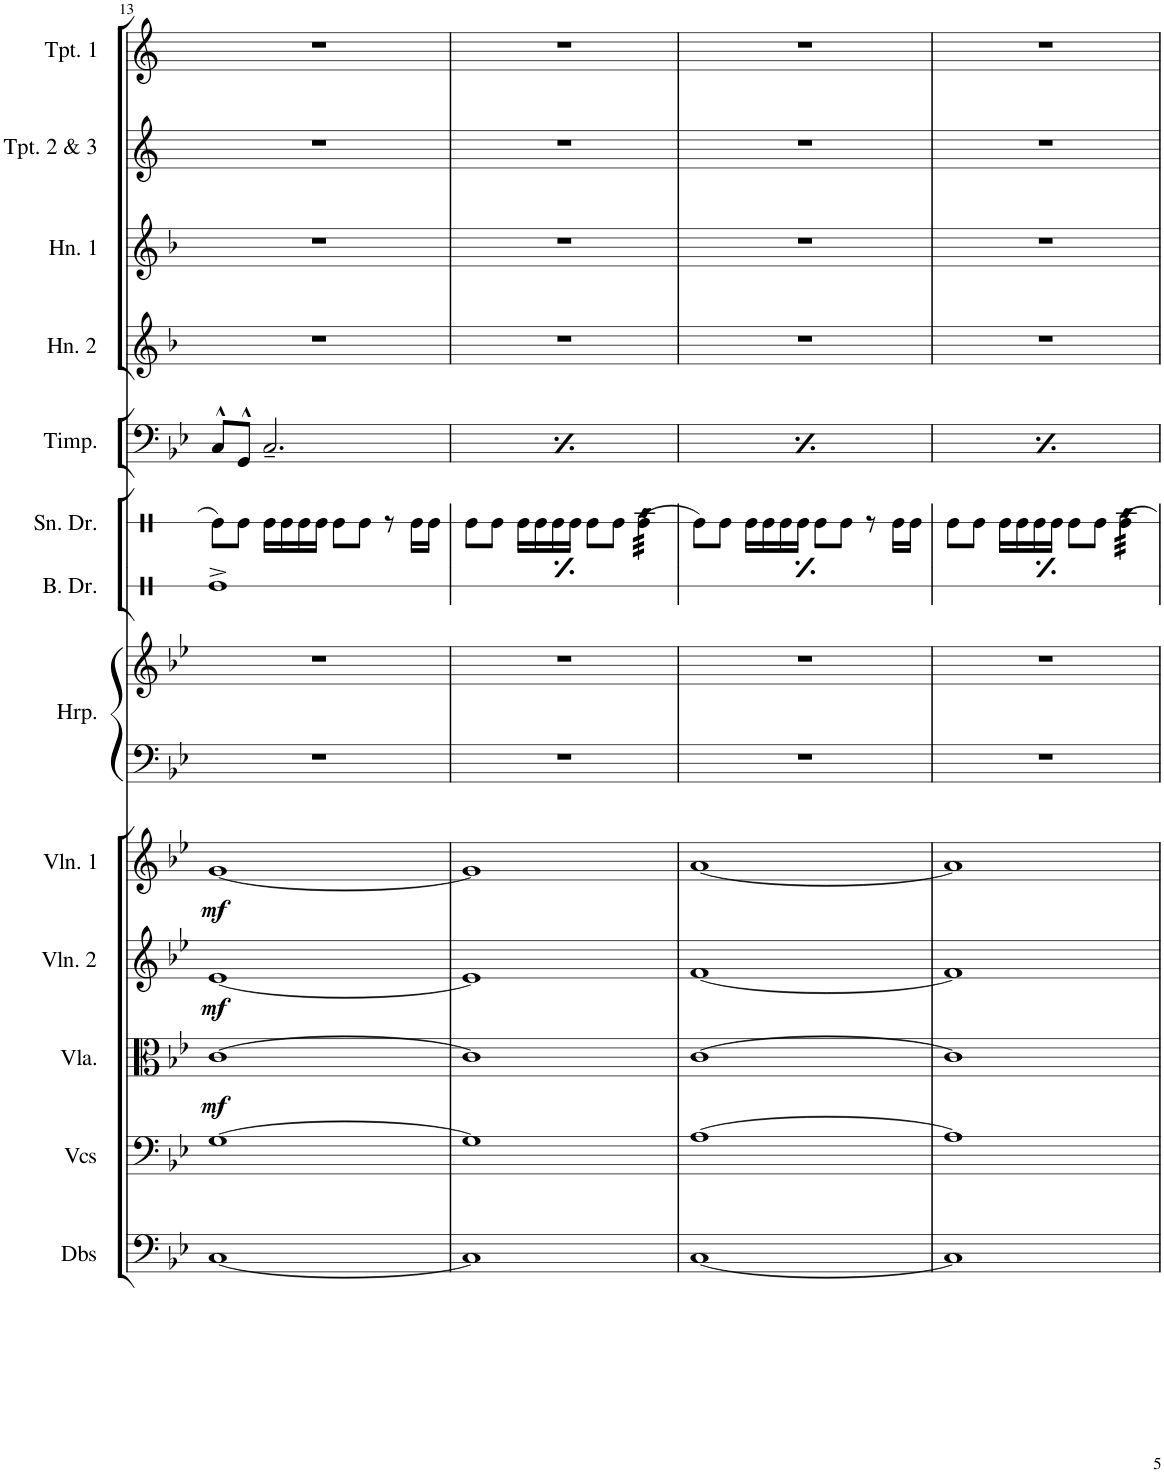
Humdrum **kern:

**kern	**kern	**kern	**dynam	**kern	**dynam	**kern	**dynam	**kern	**kern	**kern	**kern	**kern	**kern	**kern	**kern	**kern
*part13	*part12	*part11	*part11	*part10	*part10	*part9	*part9	*part8	*part8	*part7	*part6	*part5	*part4	*part3	*part2	*part1
*staff14	*staff13	*staff12	*staff12	*staff11	*staff11	*staff10	*staff10	*staff9	*staff8	*staff7	*staff6	*staff5	*staff4	*staff3	*staff2	*staff1
*I"Basses	*I"Cellos	*I"Viola	*	*I"Violin 2	*	*I"Violin 1	*	*I"Harp	*	*I"Bass Drum	*I"Snare Drum	*I"Timpani	*I"Horn 2	*I"Horn 1	*I"Trumpet 2 &amp; 3	*I"Trumpet 1
*	*	*I'Vla.	*	*I'Vln. 2	*	*I'Vln. 1	*	*I'Hrp.	*	*I'B. Dr.	*I'Sn. Dr.	*I'Timp.	*I'Hn. 2	*I'Hn. 1	*I'Tpt. 2 &amp; 3	*I'Tpt. 1
!!LO:PB:g=z
*clefF4	*clefF4	*clefC3	*	*clefG2	*	*clefG2	*	*clefF4	*clefG2	*clefX	*clefX	*clefF4	*clefG2	*clefG2	*clefG2	*clefG2
*Trd7c12	*	*	*	*	*	*	*	*	*	*	*	*	*Trd4c7	*Trd4c7	*Trd1c2	*Trd1c2
*k[b-e-]	*k[b-e-]	*k[b-e-]	*	*k[b-e-]	*	*k[b-e-]	*	*k[b-e-]	*k[b-e-]	*k[]	*k[]	*k[b-e-]	*k[b-]	*k[b-]	*k[]	*k[]
*M4/4	*M4/4	*M4/4	*	*M4/4	*	*M4/4	*	*M4/4	*M4/4	*M4/4	*M4/4	*M4/4	*M4/4	*M4/4	*M4/4	*M4/4
*met(c)	*met(c)	*met(c)	*	*met(c)	*	*met(c)	*	*met(c)	*met(c)	*met(c)	*met(c)	*met(c)	*met(c)	*met(c)	*met(c)	*met(c)
=13	=13	=13	=13	=13	=13	=13	=13	=13	=13	=13	=13	=13	=13	=13	=13	=13
!	!	!	!LO:DY:b	!	!LO:DY:b	!	!LO:DY:b	!	!	!	!	!	!	!	!	!
[1C	[1G	[1c	mf	[1e-	mf	[1g	mf	1r	1r	1Re^	8Re\L	8C^^/L	1r	1r	1r	1r
.	.	.	.	.	.	.	.	.	.	.	8Re\J	8GG^^/J	.	.	.	.
.	.	.	.	.	.	.	.	.	.	.	16Re\LL	2.C~/	.	.	.	.
.	.	.	.	.	.	.	.	.	.	.	16Re\	.	.	.	.	.
.	.	.	.	.	.	.	.	.	.	.	16Re\	.	.	.	.	.
.	.	.	.	.	.	.	.	.	.	.	16Re\JJ	.	.	.	.	.
.	.	.	.	.	.	.	.	.	.	.	8Re\L	.	.	.	.	.
.	.	.	.	.	.	.	.	.	.	.	8Re\J	.	.	.	.	.
.	.	.	.	.	.	.	.	.	.	.	8r	.	.	.	.	.
.	.	.	.	.	.	.	.	.	.	.	16Re\LL	.	.	.	.	.
.	.	.	.	.	.	.	.	.	.	.	16Re\JJ	.	.	.	.	.
=14	=14	=14	=14	=14	=14	=14	=14	=14	=14	=14	=14	=14	=14	=14	=14	=14
*	*	*	*	*	*	*	*	*	*	*	*^	*	*	*	*	*
1C]	1G]	1c]	.	1e-]	.	1g]	.	1r	1r	1Re^	8Re\L	2.ryy	8C^^/L	1r	1r	1r	1r
.	.	.	.	.	.	.	.	.	.	.	8Re\J	.	8GG^^/J	.	.	.	.
.	.	.	.	.	.	.	.	.	.	.	16Re\LL	.	2.C~/	.	.	.	.
.	.	.	.	.	.	.	.	.	.	.	16Re\	.	.	.	.	.	.
.	.	.	.	.	.	.	.	.	.	.	16Re\	.	.	.	.	.	.
.	.	.	.	.	.	.	.	.	.	.	16Re\JJ	.	.	.	.	.	.
.	.	.	.	.	.	.	.	.	.	.	8Re\L	.	.	.	.	.	.
.	.	.	.	.	.	.	.	.	.	.	8Re\J	.	.	.	.	.	.
!	!	!	!	!	!	!	!	!	!	!	!	!LO:N:head=diamond	!	!	!	!	!
*	*	*	*	*	*	*	*	*	*	*	*tremolo	*	*	*	*	*	*
.	.	.	.	.	.	.	.	.	.	.	(32Re\LLL	4Rg\	.	.	.	.	.
.	.	.	.	.	.	.	.	.	.	.	(32Re\	.	.	.	.	.	.
.	.	.	.	.	.	.	.	.	.	.	(32Re\	.	.	.	.	.	.
.	.	.	.	.	.	.	.	.	.	.	(32Re\	.	.	.	.	.	.
.	.	.	.	.	.	.	.	.	.	.	(32Re\	.	.	.	.	.	.
.	.	.	.	.	.	.	.	.	.	.	(32Re\	.	.	.	.	.	.
.	.	.	.	.	.	.	.	.	.	.	(32Re\	.	.	.	.	.	.
.	.	.	.	.	.	.	.	.	.	.	(32Re\JJJ	.	.	.	.	.	.
*	*	*	*	*	*	*	*	*	*	*	*Xtremolo	*	*	*	*	*	*
*	*	*	*	*	*	*	*	*	*	*	*v	*v	*	*	*	*	*
=15	=15	=15	=15	=15	=15	=15	=15	=15	=15	=15	=15	=15	=15	=15	=15	=15
[1C	[1A	[1c	.	[1f	.	[1a	.	1r	1r	1Re^	8Re\L)	8C^^/L	1r	1r	1r	1r
.	.	.	.	.	.	.	.	.	.	.	8Re\J	8GG^^/J	.	.	.	.
.	.	.	.	.	.	.	.	.	.	.	16Re\LL	2.C~/	.	.	.	.
.	.	.	.	.	.	.	.	.	.	.	16Re\	.	.	.	.	.
.	.	.	.	.	.	.	.	.	.	.	16Re\	.	.	.	.	.
.	.	.	.	.	.	.	.	.	.	.	16Re\JJ	.	.	.	.	.
.	.	.	.	.	.	.	.	.	.	.	8Re\L	.	.	.	.	.
.	.	.	.	.	.	.	.	.	.	.	8Re\J	.	.	.	.	.
.	.	.	.	.	.	.	.	.	.	.	8r	.	.	.	.	.
.	.	.	.	.	.	.	.	.	.	.	16Re\LL	.	.	.	.	.
.	.	.	.	.	.	.	.	.	.	.	16Re\JJ	.	.	.	.	.
=16	=16	=16	=16	=16	=16	=16	=16	=16	=16	=16	=16	=16	=16	=16	=16	=16
*	*	*	*	*	*	*	*	*	*	*	*^	*	*	*	*	*
1C]	1A]	1c]	.	1f]	.	1a]	.	1r	1r	1Re^	8Re\L	2.ryy	8C^^/L	1r	1r	1r	1r
.	.	.	.	.	.	.	.	.	.	.	8Re\J	.	8GG^^/J	.	.	.	.
.	.	.	.	.	.	.	.	.	.	.	16Re\LL	.	2.C~/	.	.	.	.
.	.	.	.	.	.	.	.	.	.	.	16Re\	.	.	.	.	.	.
.	.	.	.	.	.	.	.	.	.	.	16Re\	.	.	.	.	.	.
.	.	.	.	.	.	.	.	.	.	.	16Re\JJ	.	.	.	.	.	.
.	.	.	.	.	.	.	.	.	.	.	8Re\L	.	.	.	.	.	.
.	.	.	.	.	.	.	.	.	.	.	8Re\J	.	.	.	.	.	.
!	!	!	!	!	!	!	!	!	!	!	!	!LO:N:head=diamond	!	!	!	!	!
*	*	*	*	*	*	*	*	*	*	*	*tremolo	*	*	*	*	*	*
.	.	.	.	.	.	.	.	.	.	.	32Re\LLL	4Rg\	.	.	.	.	.
.	.	.	.	.	.	.	.	.	.	.	32Re\	.	.	.	.	.	.
.	.	.	.	.	.	.	.	.	.	.	32Re\	.	.	.	.	.	.
.	.	.	.	.	.	.	.	.	.	.	32Re\	.	.	.	.	.	.
.	.	.	.	.	.	.	.	.	.	.	32Re\	.	.	.	.	.	.
.	.	.	.	.	.	.	.	.	.	.	32Re\	.	.	.	.	.	.
.	.	.	.	.	.	.	.	.	.	.	32Re\	.	.	.	.	.	.
.	.	.	.	.	.	.	.	.	.	.	32Re\JJJ	.	.	.	.	.	.
*	*	*	*	*	*	*	*	*	*	*	*Xtremolo	*	*	*	*	*	*
*	*	*	*	*	*	*	*	*	*	*	*v	*v	*	*	*	*	*
=	=	=	=	=	=	=	=	=	=	=	=	=	=	=	=	=
*-	*-	*-	*-	*-	*-	*-	*-	*-	*-	*-	*-	*-	*-	*-	*-	*-
